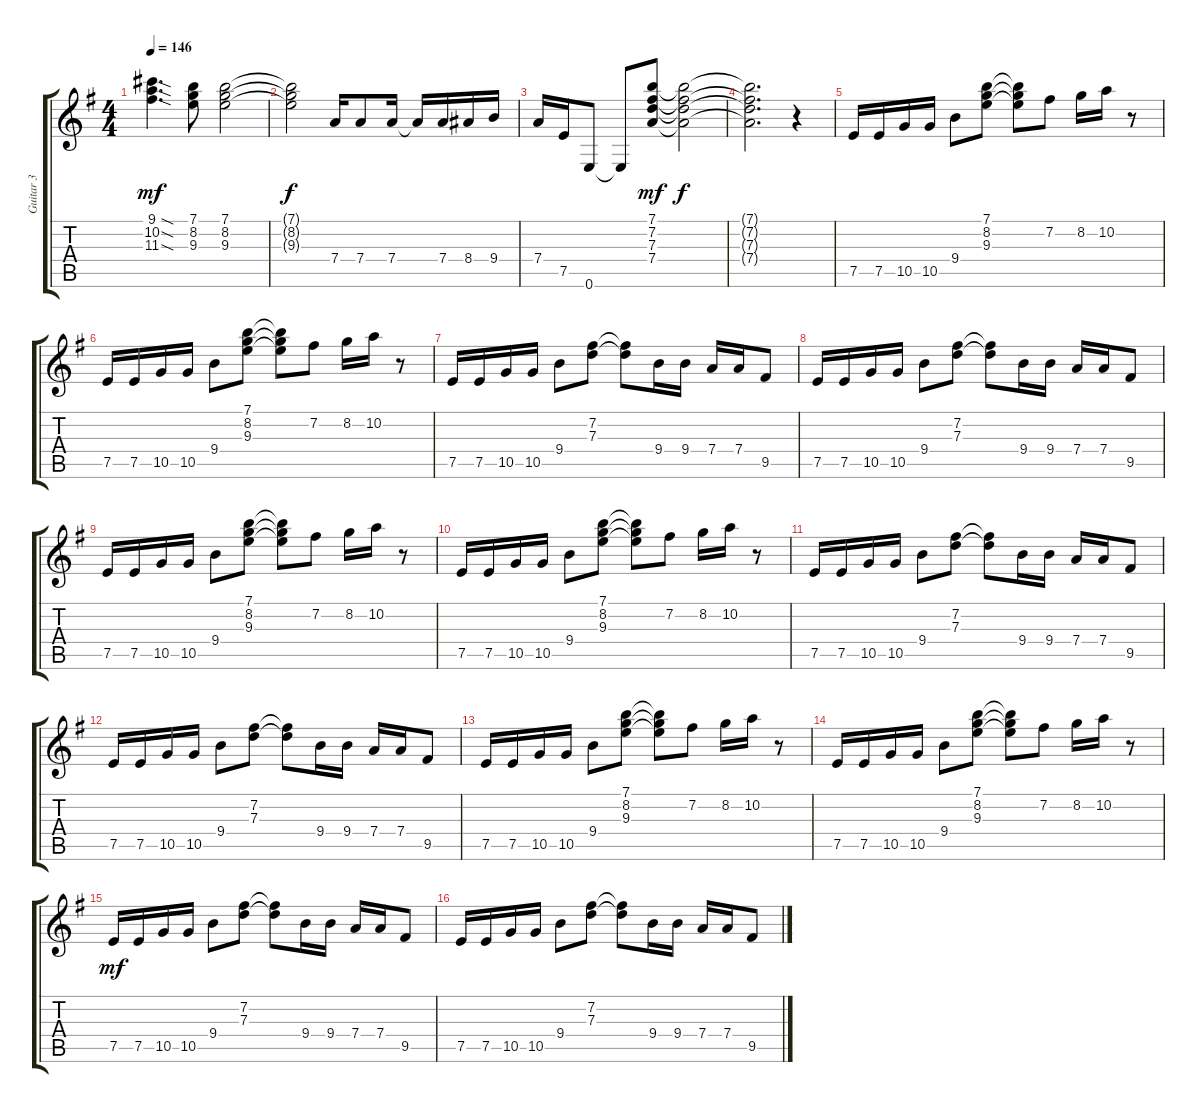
\track ("Guitar 3" "Guitar 3") {instrument overdrivenguitar}
\staff {score tabs}
\tuning (E4 B3 G3 D3 A2 E2) {hide}
\ts (4 4)
\tempo 146
\clef g2
\ks g
(9.1{sod} 10.2{sod} 11.3{sod}).4{d dy mf} (7.1 8.2 9.3).8 (7.1 8.2 9.3).2 |
(7.1{t} 8.2{t} 9.3{t}).2{dy f} 7.4.16 7.4.8 7.4.16 7.4{t}.16 7.4.16 8.4.16 9.4.16 |
7.4.16 7.5.16 0.6.8 0.6{t}.8 (7.1 7.2 7.3 7.4).8{dy mf} (7.1{t} 7.2{t} 7.3{t} 7.4{t}).2{dy f} |
(7.1{t} 7.2{t} 7.3{t} 7.4{t}).2{d} r.4 |
7.5.16 7.5.16 10.5.16 10.5.16 9.4.8 (7.1 8.2 9.3).8 (7.1{t} 8.2{t} 9.3{t}).8 7.2.8 8.2.16 10.2.16 r.8 |
7.5.16 7.5.16 10.5.16 10.5.16 9.4.8 (7.1 8.2 9.3).8 (7.1{t} 8.2{t} 9.3{t}).8 7.2.8 8.2.16 10.2.16 r.8 |
7.5.16 7.5.16 10.5.16 10.5.16 9.4.8 (7.2 7.3).8 (7.2{t} 7.3{t}).8 9.4.16 9.4.16 7.4.16 7.4.16 9.5.8 |
7.5.16 7.5.16 10.5.16 10.5.16 9.4.8 (7.2 7.3).8 (7.2{t} 7.3{t}).8 9.4.16 9.4.16 7.4.16 7.4.16 9.5.8 |
7.5.16 7.5.16 10.5.16 10.5.16 9.4.8 (7.1 8.2 9.3).8 (7.1{t} 8.2{t} 9.3{t}).8 7.2.8 8.2.16 10.2.16 r.8 |
7.5.16 7.5.16 10.5.16 10.5.16 9.4.8 (7.1 8.2 9.3).8 (7.1{t} 8.2{t} 9.3{t}).8 7.2.8 8.2.16 10.2.16 r.8 |
7.5.16 7.5.16 10.5.16 10.5.16 9.4.8 (7.2 7.3).8 (7.2{t} 7.3{t}).8 9.4.16 9.4.16 7.4.16 7.4.16 9.5.8 |
7.5.16 7.5.16 10.5.16 10.5.16 9.4.8 (7.2 7.3).8 (7.2{t} 7.3{t}).8 9.4.16 9.4.16 7.4.16 7.4.16 9.5.8 |
7.5.16 7.5.16 10.5.16 10.5.16 9.4.8 (7.1 8.2 9.3).8 (7.1{t} 8.2{t} 9.3{t}).8 7.2.8 8.2.16 10.2.16 r.8 |
7.5.16 7.5.16 10.5.16 10.5.16 9.4.8 (7.1 8.2 9.3).8 (7.1{t} 8.2{t} 9.3{t}).8 7.2.8 8.2.16 10.2.16 r.8 |
7.5.16{dy mf} 7.5.16 10.5.16 10.5.16 9.4.8 (7.2 7.3).8 (7.2{t} 7.3{t}).8 9.4.16 9.4.16 7.4.16 7.4.16 9.5.8 |
7.5.16 7.5.16 10.5.16 10.5.16 9.4.8 (7.2 7.3).8 (7.2{t} 7.3{t}).8 9.4.16 9.4.16 7.4.16 7.4.16 9.5.8
